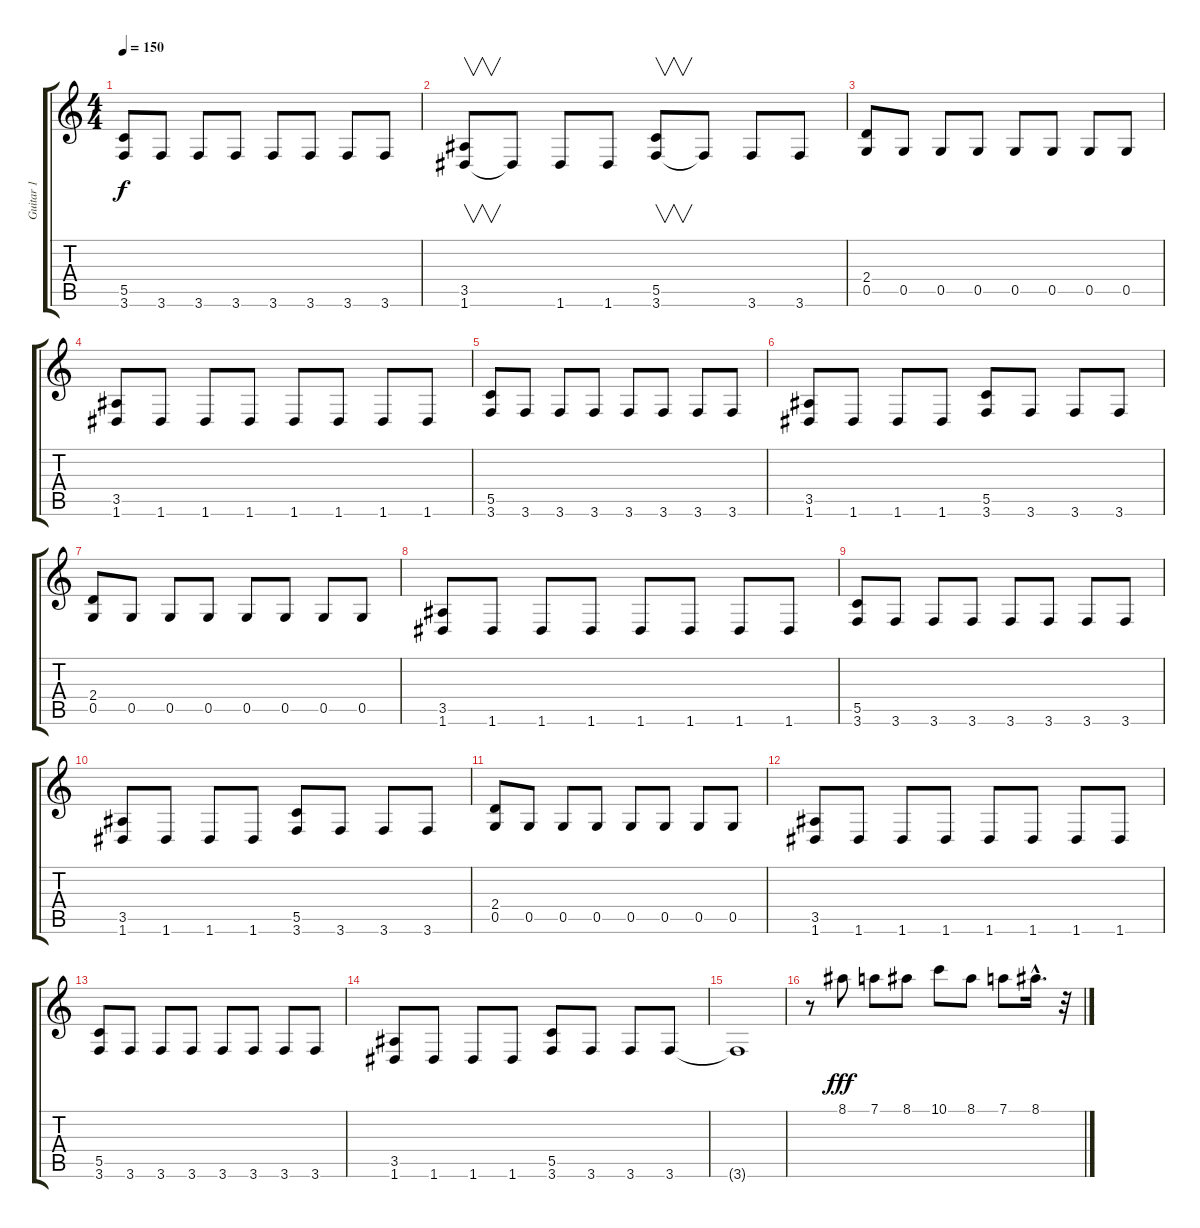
\track ("Guitar 1" "Guitar 1") {instrument distortionguitar}
\staff {score tabs}
\tuning (D4 A3 F3 C3 G2 D2) {hide}
\ts (4 4)
\tempo 150
\clef g2
\ks c
(5.5 3.6).8{dy f} 3.6.8 3.6.8 3.6.8 3.6.8 3.6.8 3.6.8 3.6.8 |
(3.5 1.6).8{v} 1.6{t}.8 1.6.8 1.6.8 (5.5 3.6).8{v} 3.6{t}.8 3.6.8 3.6.8 |
(2.4 0.5).8 0.5.8 0.5.8 0.5.8 0.5.8 0.5.8 0.5.8 0.5.8 |
(3.5 1.6).8 1.6.8 1.6.8 1.6.8 1.6.8 1.6.8 1.6.8 1.6.8 |
(5.5 3.6).8 3.6.8 3.6.8 3.6.8 3.6.8 3.6.8 3.6.8 3.6.8 |
(3.5 1.6).8 1.6.8 1.6.8 1.6.8 (5.5 3.6).8 3.6.8 3.6.8 3.6.8 |
(2.4 0.5).8 0.5.8 0.5.8 0.5.8 0.5.8 0.5.8 0.5.8 0.5.8 |
(3.5 1.6).8 1.6.8 1.6.8 1.6.8 1.6.8 1.6.8 1.6.8 1.6.8 |
(5.5 3.6).8 3.6.8 3.6.8 3.6.8 3.6.8 3.6.8 3.6.8 3.6.8 |
(3.5 1.6).8 1.6.8 1.6.8 1.6.8 (5.5 3.6).8 3.6.8 3.6.8 3.6.8 |
(2.4 0.5).8 0.5.8 0.5.8 0.5.8 0.5.8 0.5.8 0.5.8 0.5.8 |
(3.5 1.6).8 1.6.8 1.6.8 1.6.8 1.6.8 1.6.8 1.6.8 1.6.8 |
(5.5 3.6).8 3.6.8 3.6.8 3.6.8 3.6.8 3.6.8 3.6.8 3.6.8 |
(3.5 1.6).8 1.6.8 1.6.8 1.6.8 (5.5 3.6).8 3.6.8 3.6.8 3.6.8 |
3.6{t}.1 |
r.8 8.1.8{dy fff} 7.1.8 8.1.8 10.1.8 8.1.8 7.1.8 8.1{hac}.16{d} r.32
